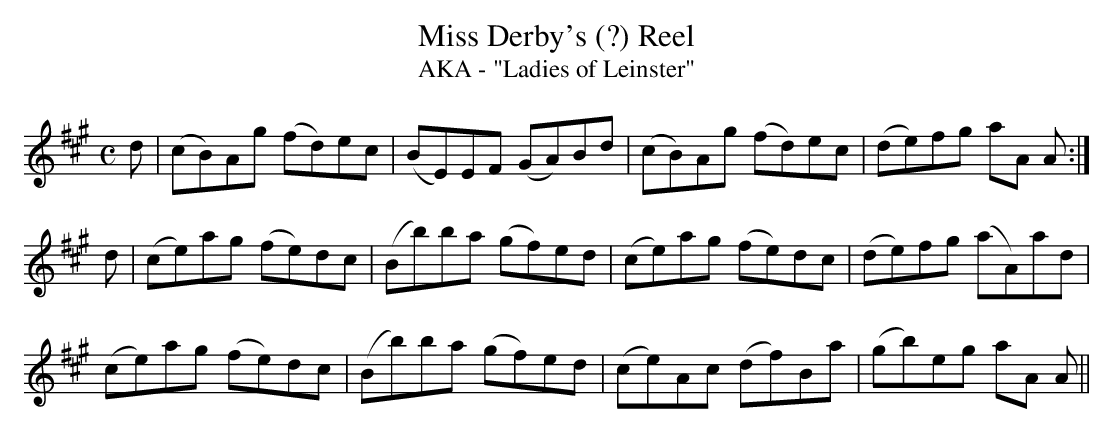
X:1
T:Miss Derby's (?) Reel
T:AKA - "Ladies of Leinster"
M:C
L:1/8
K:A
d|(cB)Ag (fd)ec|(BE)EF (GA)Bd|(cB)Ag (fd)ec|(de)fg aA A:|
d|(ce)ag (fe)dc|(Bb)ba (gf)ed|(ce)ag (fe)dc|(de)fg (aA)ad|
(ce)ag (fe)dc|(Bb)ba (gf)ed|(ce)Ac (df)Ba|(gb)eg aA A||
